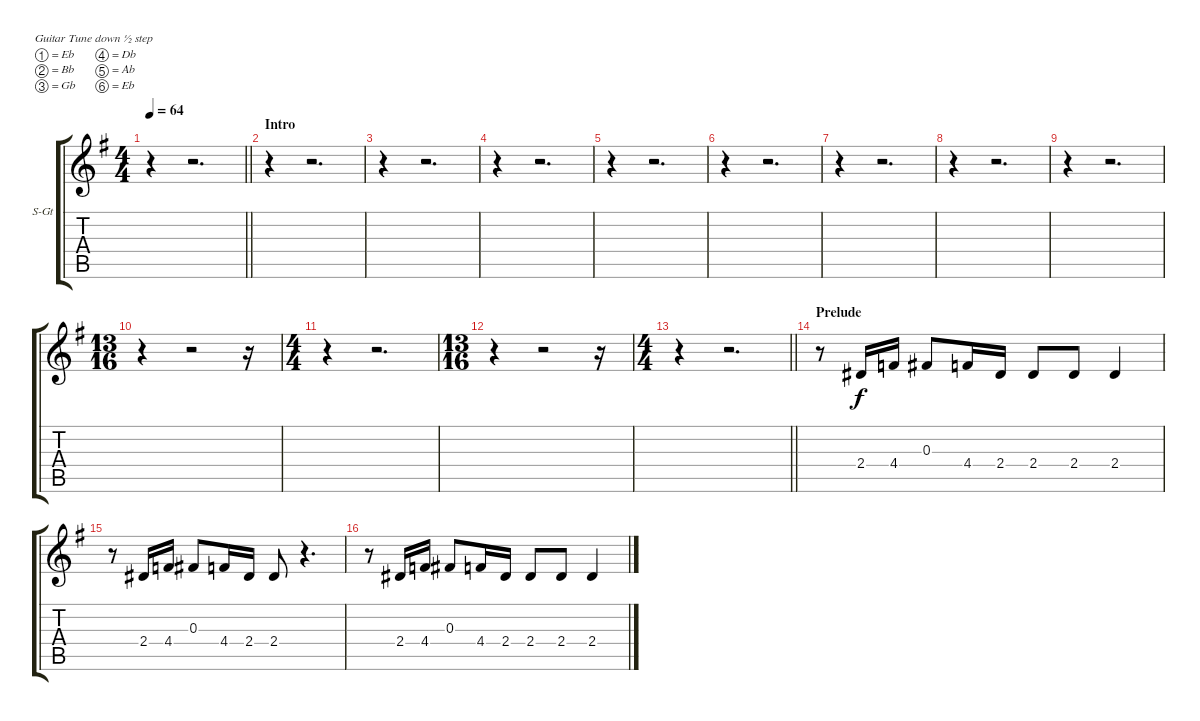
\bracketExtendMode groupsimilarinstruments
\firstSystemTrackNameOrientation horizontal
\otherSystemsTrackNameOrientation horizontal
\track ("Вокал" "S-Gt") {mute instrument trumpet}
\staff {score tabs}
\tuning (Eb4 Bb3 Gb3 Db3 Ab2 Eb2)
\displaytranspose 12
\ts (4 4)
\beaming (8 2 2 2 2)
\tempo 64
\clef g2
\barLineRight lightlight
\ks eminor
r.4{dy f instrument trumpet} r.2{d} |
\section ("" "Intro")
r.4 r.2{d} |
r.4 r.2{d} |
r.4 r.2{d} |
r.4 r.2{d} |
r.4 r.2{d} |
r.4 r.2{d} |
r.4 r.2{d} |
r.4 r.2{d} |
\ts (13 16)
\beaming (8 6)
r.4 r.2 r.16 |
\ts (4 4)
\beaming (8 2 2 2 2)
r.4 r.2{d} |
\ts (13 16)
\beaming (8 2 2 2 2)
r.4 r.2 r.16 |
\ts (4 4)
\beaming (8 2 2 2 2)
\barLineRight lightlight
r.4 r.2{d} |
\section ("" "Prelude")
r.8 2.4.16 4.4.16 0.3.8 4.4.16 2.4.16 2.4.8 2.4.8 2.4.4 |
r.8 2.4.16 4.4.16 0.3.8 4.4.16 2.4.16 2.4.8 r.4{d} |
r.8 2.4.16 4.4.16 0.3.8 4.4.16 2.4.16 2.4.8 2.4.8 2.4.4
